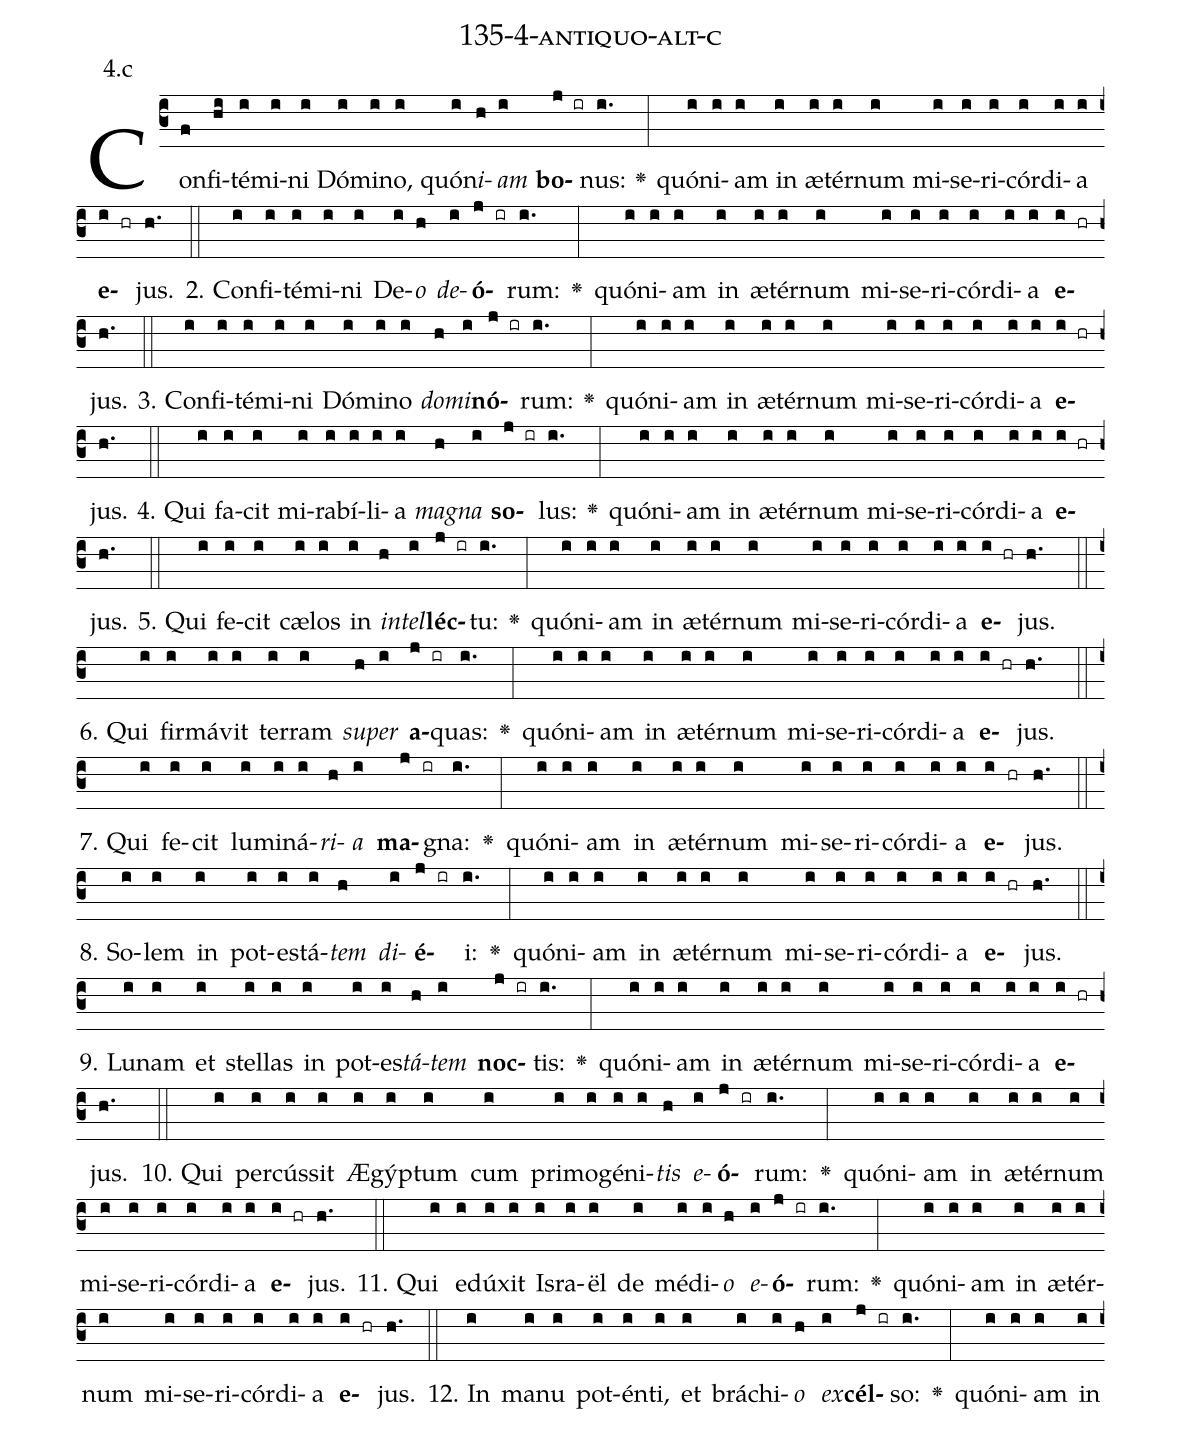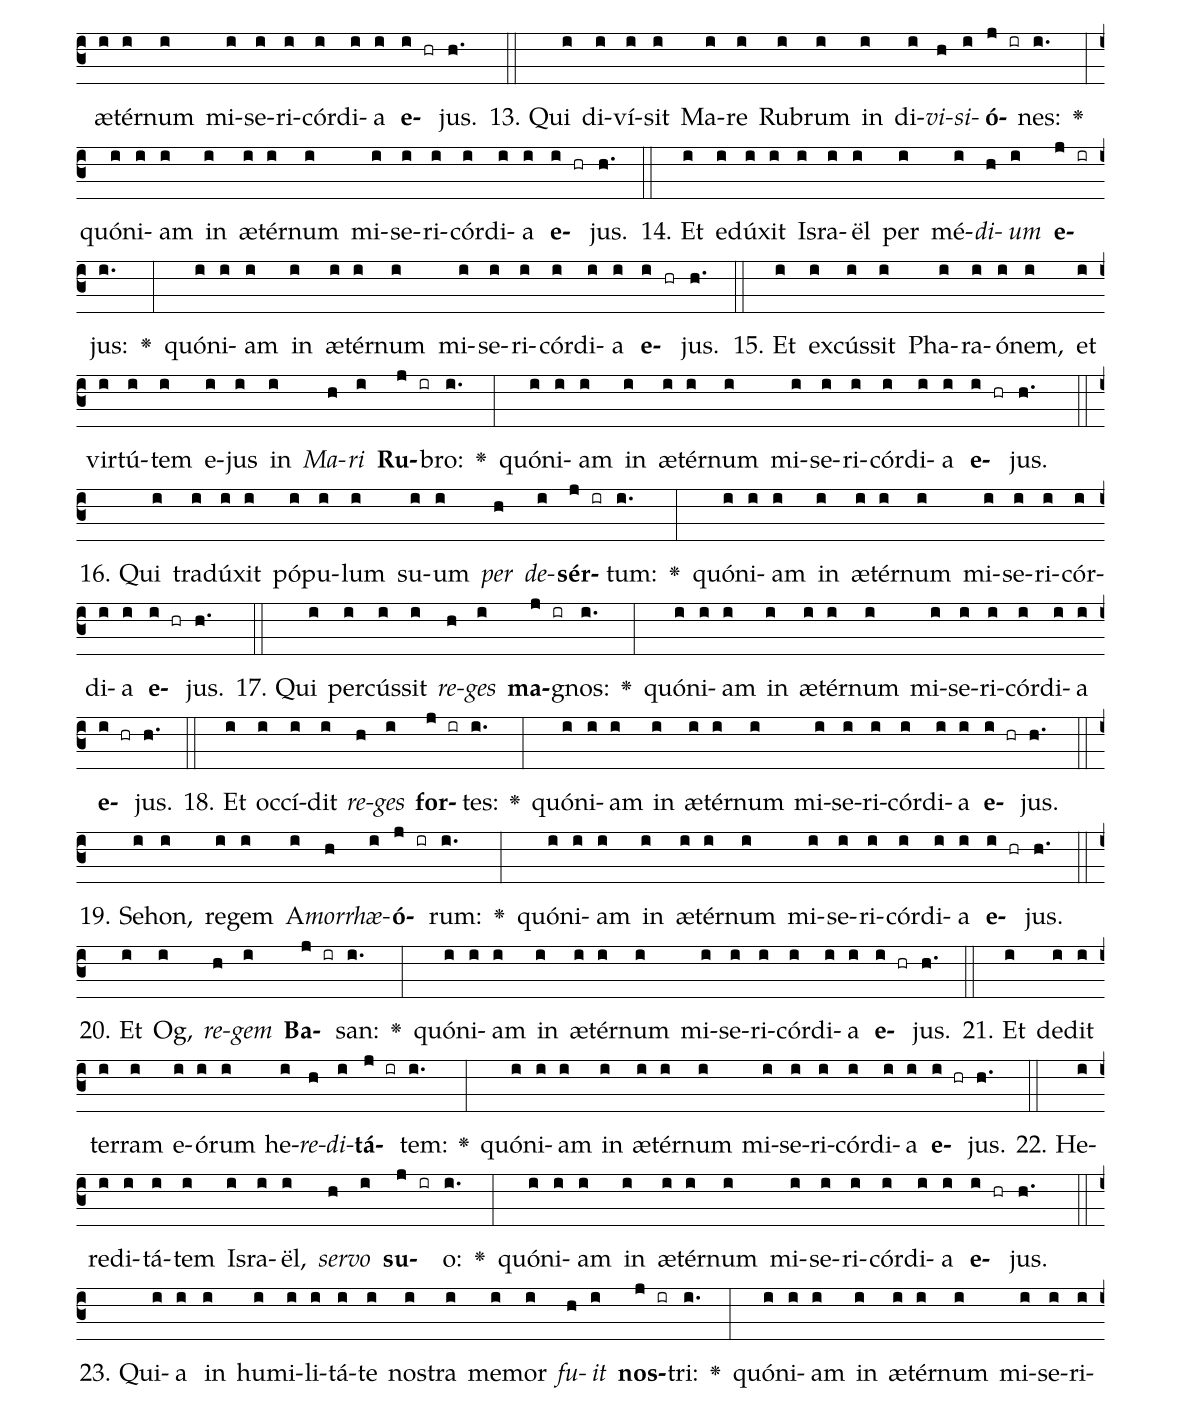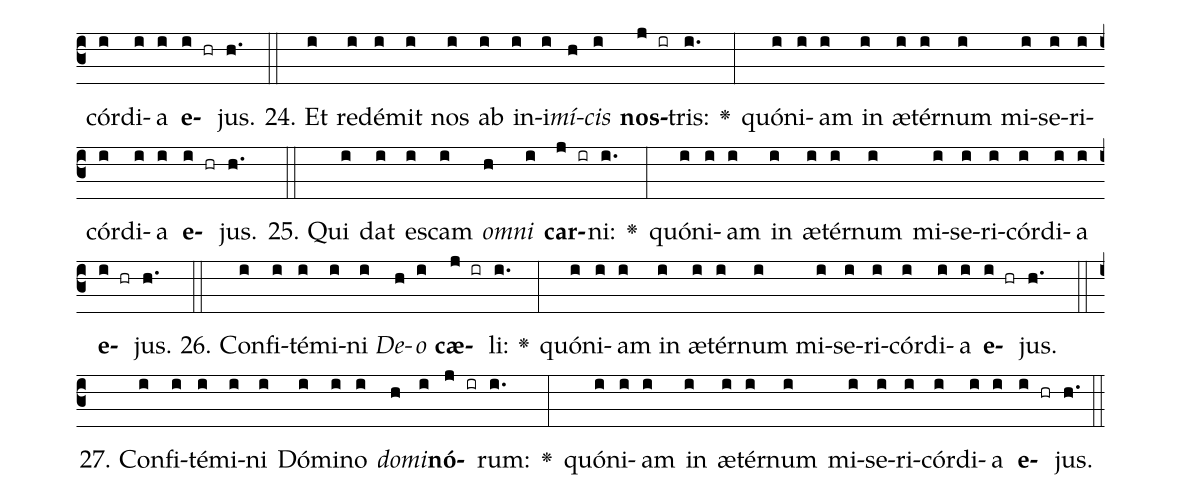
name: 135-4-antiquo-alt-c;
annotation: 4.c;
%%
(c3)Con(f)fi(hi)té(i)mi(i)ni(i) Dó(i)mi(i)no,(i) quón(i)<i>i</i>(h)<i>am</i>(i) <b>bo</b>(j ir)nus:(i.) <v>\greheightstar</v>(:) quón(i)i(i)am(i) in(i) æ(i)tér(i)num(i) mi(i)se(i)ri(i)cór(i)di(i)a(i) <b>e</b>(i hr)jus.(h.) (::)
2. Con(i)fi(i)té(i)mi(i)ni(i) De(i)<i>o</i>(h) <i>de</i>(i)<b>ó</b>(j ir)rum:(i.) <v>\greheightstar</v>(:) quón(i)i(i)am(i) in(i) æ(i)tér(i)num(i) mi(i)se(i)ri(i)cór(i)di(i)a(i) <b>e</b>(i hr)jus.(h.) (::)
3. Con(i)fi(i)té(i)mi(i)ni(i) Dó(i)mi(i)no(i) <i>do</i>(h)<i>mi</i>(i)<b>nó</b>(j ir)rum:(i.) <v>\greheightstar</v>(:) quón(i)i(i)am(i) in(i) æ(i)tér(i)num(i) mi(i)se(i)ri(i)cór(i)di(i)a(i) <b>e</b>(i hr)jus.(h.) (::)
4. Qui(i) fa(i)cit(i) mi(i)ra(i)bí(i)li(i)a(i) <i>ma</i>(h)<i>gna</i>(i) <b>so</b>(j ir)lus:(i.) <v>\greheightstar</v>(:) quón(i)i(i)am(i) in(i) æ(i)tér(i)num(i) mi(i)se(i)ri(i)cór(i)di(i)a(i) <b>e</b>(i hr)jus.(h.) (::)
5. Qui(i) fe(i)cit(i) cæ(i)los(i) in(i) <i>in</i>(h)<i>tel</i>(i)<b>léc</b>(j ir)tu:(i.) <v>\greheightstar</v>(:) quón(i)i(i)am(i) in(i) æ(i)tér(i)num(i) mi(i)se(i)ri(i)cór(i)di(i)a(i) <b>e</b>(i hr)jus.(h.) (::)
6. Qui(i) fir(i)má(i)vit(i) ter(i)ram(i) <i>su</i>(h)<i>per</i>(i) <b>a</b>(j ir)quas:(i.) <v>\greheightstar</v>(:) quón(i)i(i)am(i) in(i) æ(i)tér(i)num(i) mi(i)se(i)ri(i)cór(i)di(i)a(i) <b>e</b>(i hr)jus.(h.) (::)
7. Qui(i) fe(i)cit(i) lu(i)mi(i)ná(i)<i>ri</i>(h)<i>a</i>(i) <b>ma</b>(j ir)gna:(i.) <v>\greheightstar</v>(:) quón(i)i(i)am(i) in(i) æ(i)tér(i)num(i) mi(i)se(i)ri(i)cór(i)di(i)a(i) <b>e</b>(i hr)jus.(h.) (::)
8. So(i)lem(i) in(i) pot(i)es(i)tá(i)<i>tem</i>(h) <i>di</i>(i)<b>é</b>(j ir)i:(i.) <v>\greheightstar</v>(:) quón(i)i(i)am(i) in(i) æ(i)tér(i)num(i) mi(i)se(i)ri(i)cór(i)di(i)a(i) <b>e</b>(i hr)jus.(h.) (::)
9. Lu(i)nam(i) et(i) stel(i)las(i) in(i) pot(i)es(i)<i>tá</i>(h)<i>tem</i>(i) <b>noc</b>(j ir)tis:(i.) <v>\greheightstar</v>(:) quón(i)i(i)am(i) in(i) æ(i)tér(i)num(i) mi(i)se(i)ri(i)cór(i)di(i)a(i) <b>e</b>(i hr)jus.(h.) (::)
10. Qui(i) per(i)cús(i)sit(i) Æ(i)gýp(i)tum(i) cum(i) pri(i)mo(i)gé(i)ni(i)<i>tis</i>(h) <i>e</i>(i)<b>ó</b>(j ir)rum:(i.) <v>\greheightstar</v>(:) quón(i)i(i)am(i) in(i) æ(i)tér(i)num(i) mi(i)se(i)ri(i)cór(i)di(i)a(i) <b>e</b>(i hr)jus.(h.) (::)
11. Qui(i) e(i)dú(i)xit(i) Is(i)ra(i)ël(i) de(i) mé(i)di(i)<i>o</i>(h) <i>e</i>(i)<b>ó</b>(j ir)rum:(i.) <v>\greheightstar</v>(:) quón(i)i(i)am(i) in(i) æ(i)tér(i)num(i) mi(i)se(i)ri(i)cór(i)di(i)a(i) <b>e</b>(i hr)jus.(h.) (::)
12. In(i) ma(i)nu(i) pot(i)én(i)ti,(i) et(i) brá(i)chi(i)<i>o</i>(h) <i>ex</i>(i)<b>cél</b>(j ir)so:(i.) <v>\greheightstar</v>(:) quón(i)i(i)am(i) in(i) æ(i)tér(i)num(i) mi(i)se(i)ri(i)cór(i)di(i)a(i) <b>e</b>(i hr)jus.(h.) (::)
13. Qui(i) di(i)ví(i)sit(i) Ma(i)re(i) Ru(i)brum(i) in(i) di(i)<i>vi</i>(h)<i>si</i>(i)<b>ó</b>(j ir)nes:(i.) <v>\greheightstar</v>(:) quón(i)i(i)am(i) in(i) æ(i)tér(i)num(i) mi(i)se(i)ri(i)cór(i)di(i)a(i) <b>e</b>(i hr)jus.(h.) (::)
14. Et(i) e(i)dú(i)xit(i) Is(i)ra(i)ël(i) per(i) mé(i)<i>di</i>(h)<i>um</i>(i) <b>e</b>(j ir)jus:(i.) <v>\greheightstar</v>(:) quón(i)i(i)am(i) in(i) æ(i)tér(i)num(i) mi(i)se(i)ri(i)cór(i)di(i)a(i) <b>e</b>(i hr)jus.(h.) (::)
15. Et(i) ex(i)cús(i)sit(i) Pha(i)ra(i)ó(i)nem,(i) et(i) vir(i)tú(i)tem(i) e(i)jus(i) in(i) <i>Ma</i>(h)<i>ri</i>(i) <b>Ru</b>(j ir)bro:(i.) <v>\greheightstar</v>(:) quón(i)i(i)am(i) in(i) æ(i)tér(i)num(i) mi(i)se(i)ri(i)cór(i)di(i)a(i) <b>e</b>(i hr)jus.(h.) (::)
16. Qui(i) tra(i)dú(i)xit(i) pó(i)pu(i)lum(i) su(i)um(i) <i>per</i>(h) <i>de</i>(i)<b>sér</b>(j ir)tum:(i.) <v>\greheightstar</v>(:) quón(i)i(i)am(i) in(i) æ(i)tér(i)num(i) mi(i)se(i)ri(i)cór(i)di(i)a(i) <b>e</b>(i hr)jus.(h.) (::)
17. Qui(i) per(i)cús(i)sit(i) <i>re</i>(h)<i>ges</i>(i) <b>ma</b>(j ir)gnos:(i.) <v>\greheightstar</v>(:) quón(i)i(i)am(i) in(i) æ(i)tér(i)num(i) mi(i)se(i)ri(i)cór(i)di(i)a(i) <b>e</b>(i hr)jus.(h.) (::)
18. Et(i) oc(i)cí(i)dit(i) <i>re</i>(h)<i>ges</i>(i) <b>for</b>(j ir)tes:(i.) <v>\greheightstar</v>(:) quón(i)i(i)am(i) in(i) æ(i)tér(i)num(i) mi(i)se(i)ri(i)cór(i)di(i)a(i) <b>e</b>(i hr)jus.(h.) (::)
19. Se(i)hon,(i) re(i)gem(i) A(i)<i>mor</i>(h)<i>rhæ</i>(i)<b>ó</b>(j ir)rum:(i.) <v>\greheightstar</v>(:) quón(i)i(i)am(i) in(i) æ(i)tér(i)num(i) mi(i)se(i)ri(i)cór(i)di(i)a(i) <b>e</b>(i hr)jus.(h.) (::)
20. Et(i) Og,(i) <i>re</i>(h)<i>gem</i>(i) <b>Ba</b>(j ir)san:(i.) <v>\greheightstar</v>(:) quón(i)i(i)am(i) in(i) æ(i)tér(i)num(i) mi(i)se(i)ri(i)cór(i)di(i)a(i) <b>e</b>(i hr)jus.(h.) (::)
21. Et(i) de(i)dit(i) ter(i)ram(i) e(i)ó(i)rum(i) he(i)<i>re</i>(h)<i>di</i>(i)<b>tá</b>(j ir)tem:(i.) <v>\greheightstar</v>(:) quón(i)i(i)am(i) in(i) æ(i)tér(i)num(i) mi(i)se(i)ri(i)cór(i)di(i)a(i) <b>e</b>(i hr)jus.(h.) (::)
22. He(i)re(i)di(i)tá(i)tem(i) Is(i)ra(i)ël,(i) <i>ser</i>(h)<i>vo</i>(i) <b>su</b>(j ir)o:(i.) <v>\greheightstar</v>(:) quón(i)i(i)am(i) in(i) æ(i)tér(i)num(i) mi(i)se(i)ri(i)cór(i)di(i)a(i) <b>e</b>(i hr)jus.(h.) (::)
23. Qui(i)a(i) in(i) hu(i)mi(i)li(i)tá(i)te(i) nos(i)tra(i) me(i)mor(i) <i>fu</i>(h)<i>it</i>(i) <b>nos</b>(j ir)tri:(i.) <v>\greheightstar</v>(:) quón(i)i(i)am(i) in(i) æ(i)tér(i)num(i) mi(i)se(i)ri(i)cór(i)di(i)a(i) <b>e</b>(i hr)jus.(h.) (::)
24. Et(i) red(i)é(i)mit(i) nos(i) ab(i) in(i)i(i)<i>mí</i>(h)<i>cis</i>(i) <b>nos</b>(j ir)tris:(i.) <v>\greheightstar</v>(:) quón(i)i(i)am(i) in(i) æ(i)tér(i)num(i) mi(i)se(i)ri(i)cór(i)di(i)a(i) <b>e</b>(i hr)jus.(h.) (::)
25. Qui(i) dat(i) es(i)cam(i) <i>om</i>(h)<i>ni</i>(i) <b>car</b>(j ir)ni:(i.) <v>\greheightstar</v>(:) quón(i)i(i)am(i) in(i) æ(i)tér(i)num(i) mi(i)se(i)ri(i)cór(i)di(i)a(i) <b>e</b>(i hr)jus.(h.) (::)
26. Con(i)fi(i)té(i)mi(i)ni(i) <i>De</i>(h)<i>o</i>(i) <b>cæ</b>(j ir)li:(i.) <v>\greheightstar</v>(:) quón(i)i(i)am(i) in(i) æ(i)tér(i)num(i) mi(i)se(i)ri(i)cór(i)di(i)a(i) <b>e</b>(i hr)jus.(h.) (::)
27. Con(i)fi(i)té(i)mi(i)ni(i) Dó(i)mi(i)no(i) <i>do</i>(h)<i>mi</i>(i)<b>nó</b>(j ir)rum:(i.) <v>\greheightstar</v>(:) quón(i)i(i)am(i) in(i) æ(i)tér(i)num(i) mi(i)se(i)ri(i)cór(i)di(i)a(i) <b>e</b>(i hr)jus.(h.) (::)
